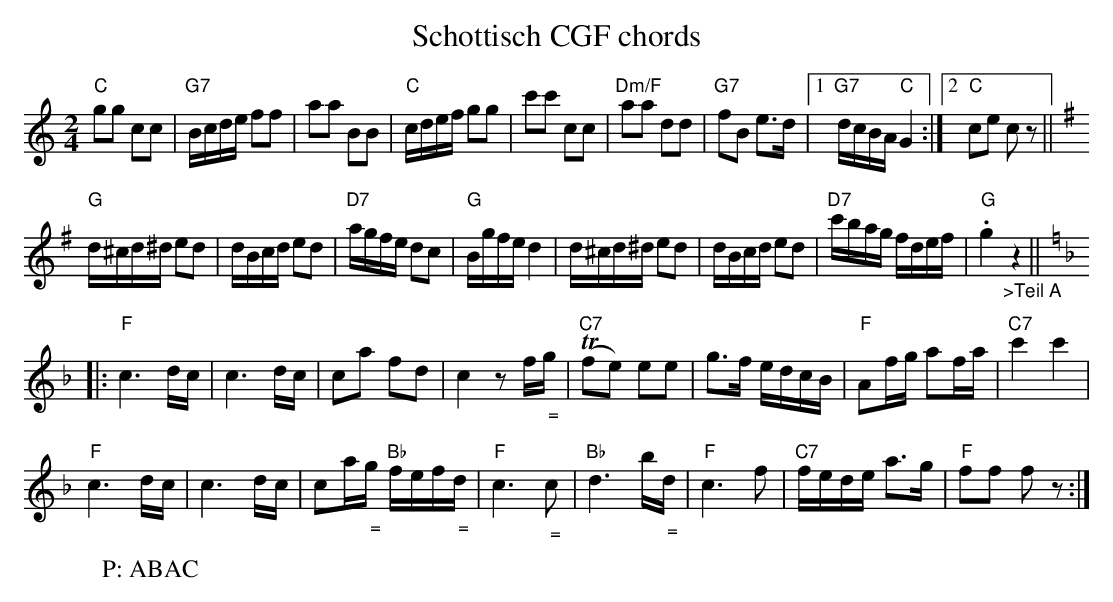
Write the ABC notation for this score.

X:1
T: Schottisch CGF chords
M:2/4
L:1/16
K:C %%MIDI gchordon
"C"g2g2 c2c2 | "G7"Bcde f2f2 | a2a2 B2B2 | "C"cdef g2g2 | c'2c'2 c2c2 | "Dm/F"a2a2 d2d2 | "G7"f2B2 e3d |1 "G7"dcBA "C"G4 :|2 "C"c2e2 c2z2 || [K:G]
"G"d^cd^d e2d2 | dBcd e2d2 | "D7"agfe d2c2 | "G"Bgfed4 | d^cd^d e2d2 | dBcd e2d2 | "D7"c'bag fdef | "G".g4"_>Teil A"z4 || [K:F]
|: "F"c6dc | c6dc | c2a2 f2d2 | c4 z2f"_ ="g | "C7"T(f2e2) e2e2 | g3f edcB | "F"A2fg a2fa | "C7"c'4c'4 |
"F"c6dc | c6dc | c2a"_ ="g "Bb"fef"_ ="d | "F"c6"_ ="c2 | "Bb"d6b"_ ="d | "F"c6f2 | "C7"fede a3g | "F"f2f2 f2z2 :|
W:P: ABAC
